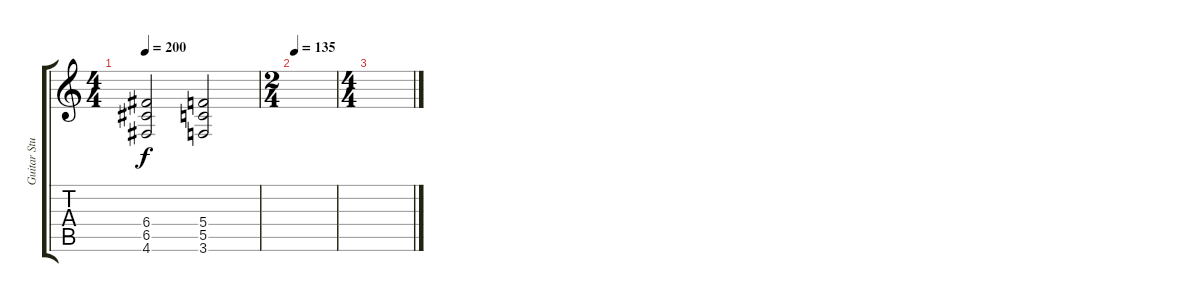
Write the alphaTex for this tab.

\track ("Guitar Studio" "Guitar Stu") {instrument distortionguitar}
\staff {score tabs}
\tuning (D4 A3 F3 C3 G2 D2) {hide}
\ts (4 4)
\tempo 200
\clef g2
\ks c
(6.4 6.5 4.6).2{dy f} (5.4 5.5 3.6).2 |
\ts (2 4)
\tempo 135
|
\ts (4 4)
